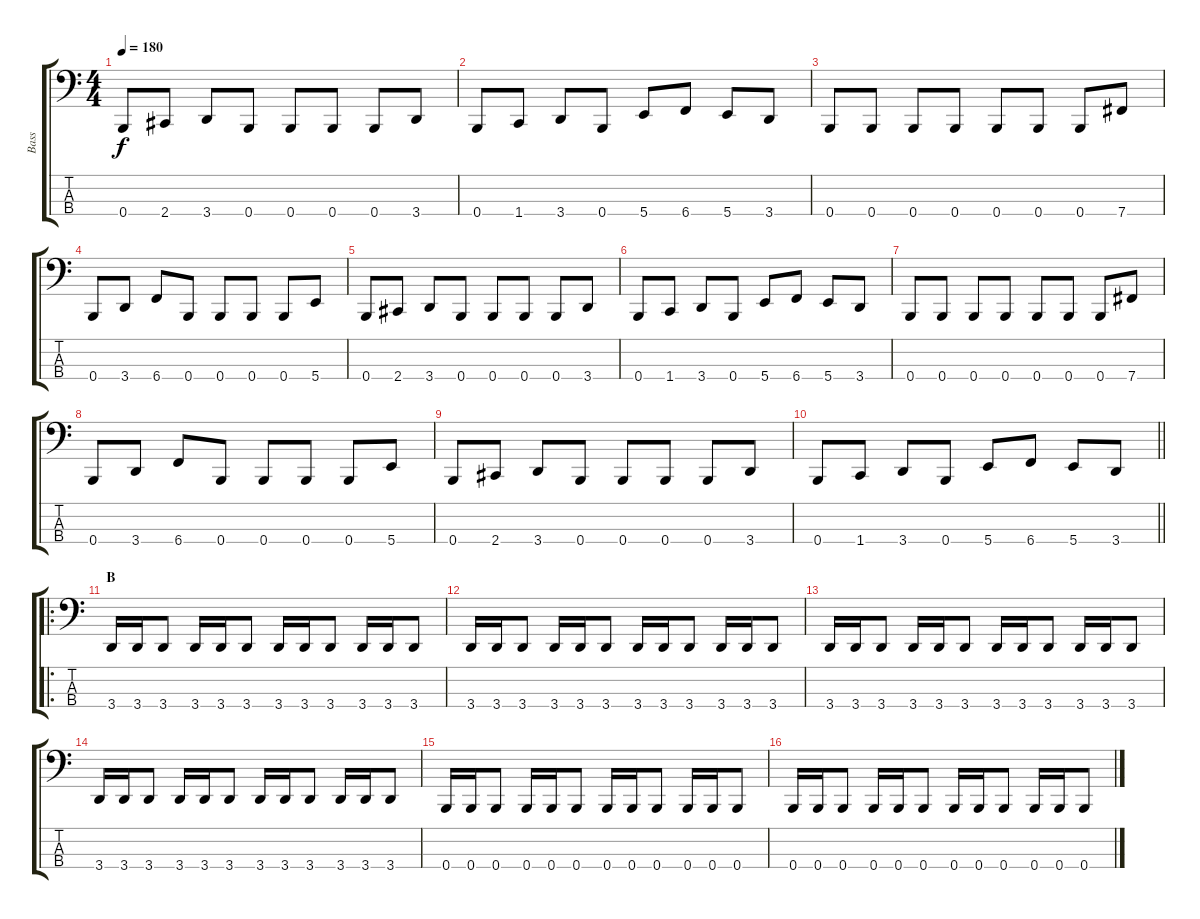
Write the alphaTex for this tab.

\track ("Bass" "Bass") {instrument electricbassfinger}
\staff {score tabs}
\tuning (D2 A1 E1 B0) {hide}
\ts (4 4)
\tempo 180
\clef f4
\ks c
0.4.8{dy f} 2.4.8 3.4.8 0.4.8 0.4.8 0.4.8 0.4.8 3.4.8 |
0.4.8 1.4.8 3.4.8 0.4.8 5.4.8 6.4.8 5.4.8 3.4.8 |
0.4.8 0.4.8 0.4.8 0.4.8 0.4.8 0.4.8 0.4.8 7.4.8 |
0.4.8 3.4.8 6.4.8 0.4.8 0.4.8 0.4.8 0.4.8 5.4.8 |
0.4.8 2.4.8 3.4.8 0.4.8 0.4.8 0.4.8 0.4.8 3.4.8 |
0.4.8 1.4.8 3.4.8 0.4.8 5.4.8 6.4.8 5.4.8 3.4.8 |
0.4.8 0.4.8 0.4.8 0.4.8 0.4.8 0.4.8 0.4.8 7.4.8 |
0.4.8 3.4.8 6.4.8 0.4.8 0.4.8 0.4.8 0.4.8 5.4.8 |
0.4.8 2.4.8 3.4.8 0.4.8 0.4.8 0.4.8 0.4.8 3.4.8 |
\barLineRight lightlight
0.4.8 1.4.8 3.4.8 0.4.8 5.4.8 6.4.8 5.4.8 3.4.8 |
\ro
\section ("" "B")
3.4.16 3.4.16 3.4.8 3.4.16 3.4.16 3.4.8 3.4.16 3.4.16 3.4.8 3.4.16 3.4.16 3.4.8 |
3.4.16 3.4.16 3.4.8 3.4.16 3.4.16 3.4.8 3.4.16 3.4.16 3.4.8 3.4.16 3.4.16 3.4.8 |
3.4.16 3.4.16 3.4.8 3.4.16 3.4.16 3.4.8 3.4.16 3.4.16 3.4.8 3.4.16 3.4.16 3.4.8 |
3.4.16 3.4.16 3.4.8 3.4.16 3.4.16 3.4.8 3.4.16 3.4.16 3.4.8 3.4.16 3.4.16 3.4.8 |
0.4.16 0.4.16 0.4.8 0.4.16 0.4.16 0.4.8 0.4.16 0.4.16 0.4.8 0.4.16 0.4.16 0.4.8 |
0.4.16 0.4.16 0.4.8 0.4.16 0.4.16 0.4.8 0.4.16 0.4.16 0.4.8 0.4.16 0.4.16 0.4.8
